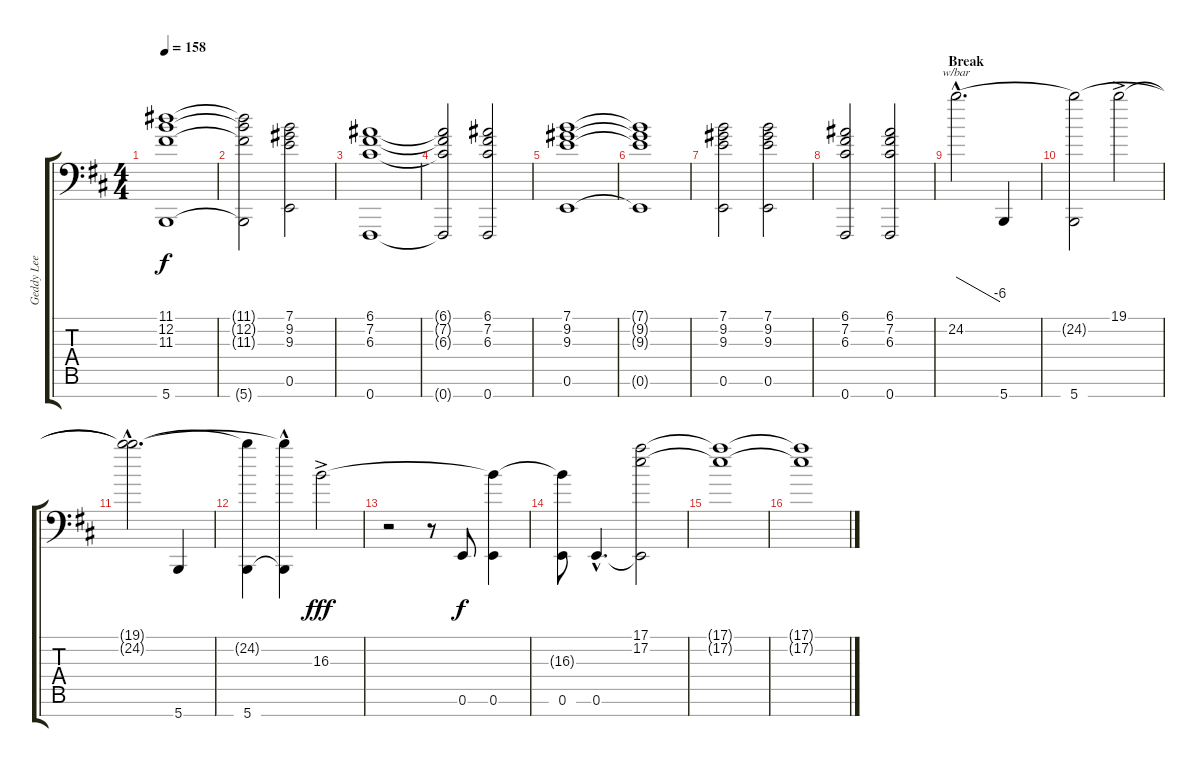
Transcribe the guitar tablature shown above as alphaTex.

\track ("Geddy Lee (keyboards)" "Geddy Lee ") {instrument synthstrings1}
\staff {score tabs}
\tuning (E4 B3 G3 D3 A2 E2 Gb1) {hide}
\ts (4 4)
\tempo 158
\clef f4
\ks bminor
(11.1 12.2 11.3 5.7).1{dy f volume 14 instrument synthbrass2} |
(11.1{t} 12.2{t} 11.3{t} 5.7{t}).2{volume 14 instrument synthbrass2} (7.1 9.2 9.3 0.6).2 |
(6.1 7.2 6.3 0.7).1{volume 14 instrument synthbrass2} |
(6.1{t} 7.2{t} 6.3{t} 0.7{t}).2 (6.1 7.2 6.3 0.7).2 |
(7.1 9.2 9.3 0.6).1{volume 14 instrument synthbrass2} |
(7.1{t} 9.2{t} 9.3{t} 0.6{t}).1 |
(7.1 9.2 9.3 0.6).2{volume 14 instrument synthbrass2} (7.1 9.2 9.3 0.6).2 |
(6.1 7.2 6.3 0.7).2{volume 14 instrument synthbrass2} (6.1 7.2 6.3 0.7).2 |
\section ("" "Break")
24.2{hac}.2{d tbe (dive default 0 0 60 -24) volume 13 instrument synthstrings1} 5.7.4 |
(24.2{t} 5.7).2 19.1{ac}.2{volume 13} |
(19.1{t} 24.2{hac t}).2{d} 5.7.4 |
(24.2{t} 5.7).4 (19.1{hac t} 5.7{hac t}).4 16.3{ac}.2{dy fff} |
r.2 r.8 0.6.8{dy f} (16.3{t} 0.6).4 |
(16.3{t} 0.6).8 0.6{hac}.4{d} (17.1 17.2 0.6{t}).2 |
(17.1{t} 17.2{t}).1{volume 6} |
(17.1{t} 17.2{t}).1
